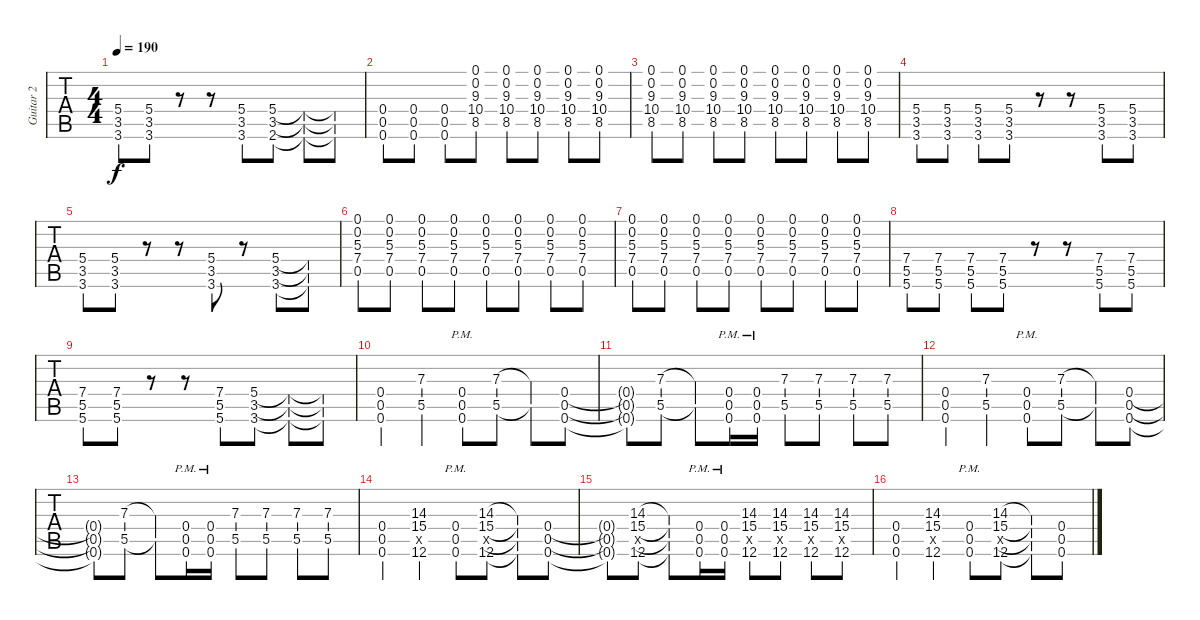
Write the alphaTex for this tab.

\track ("Guitar 2" "Guitar 2") {instrument distortionguitar}
\staff {tabs}
\tuning (Eb4 Bb3 Gb3 Db3 Ab2 Db2) {hide}
\ts (4 4)
\tempo 190
\clef g2
\ks c
(5.4 3.5 3.6).8{dy f} (5.4 3.5 3.6).8 r.8 r.8 (5.4 3.5 3.6).8 (5.4 3.5 2.6).8 (5.4{t} 3.5{t} 2.6{t}).8 (5.4{t} 3.5{t} 2.6{t}).8 |
(0.4 0.5 0.6).8 (0.4 0.5 0.6).8 (0.4 0.5 0.6).8 (0.1 0.2 9.3 10.4 8.5).8 (0.1 0.2 9.3 10.4 8.5).8 (0.1 0.2 9.3 10.4 8.5).8 (0.1 0.2 9.3 10.4 8.5).8 (0.1 0.2 9.3 10.4 8.5).8 |
(0.1 0.2 9.3 10.4 8.5).8 (0.1 0.2 9.3 10.4 8.5).8 (0.1 0.2 9.3 10.4 8.5).8 (0.1 0.2 9.3 10.4 8.5).8 (0.1 0.2 9.3 10.4 8.5).8 (0.1 0.2 9.3 10.4 8.5).8 (0.1 0.2 9.3 10.4 8.5).8 (0.1 0.2 9.3 10.4 8.5).8 |
(5.4 3.5 3.6).8 (5.4 3.5 3.6).8 (5.4 3.5 3.6).8 (5.4 3.5 3.6).8 r.8 r.8 (5.4 3.5 3.6).8 (5.4 3.5 3.6).8 |
(5.4 3.5 3.6).8 (5.4 3.5 3.6).8 r.8 r.8 (5.4 3.5 3.6).8 r.8 (5.4 3.5 3.6).8 (5.4{t} 3.5{t} 3.6{t}).8 |
(0.1 0.2 5.3 7.4 0.5).8 (0.1 0.2 5.3 7.4 0.5).8 (0.1 0.2 5.3 7.4 0.5).8 (0.1 0.2 5.3 7.4 0.5).8 (0.1 0.2 5.3 7.4 0.5).8 (0.1 0.2 5.3 7.4 0.5).8 (0.1 0.2 5.3 7.4 0.5).8 (0.1 0.2 5.3 7.4 0.5).8 |
(0.1 0.2 5.3 7.4 0.5).8 (0.1 0.2 5.3 7.4 0.5).8 (0.1 0.2 5.3 7.4 0.5).8 (0.1 0.2 5.3 7.4 0.5).8 (0.1 0.2 5.3 7.4 0.5).8 (0.1 0.2 5.3 7.4 0.5).8 (0.1 0.2 5.3 7.4 0.5).8 (0.1 0.2 5.3 7.4 0.5).8 |
(7.4 5.5 5.6).8 (7.4 5.5 5.6).8 (7.4 5.5 5.6).8 (7.4 5.5 5.6).8 r.8 r.8 (7.4 5.5 5.6).8 (7.4 5.5 5.6).8 |
(7.4 5.5 5.6).8 (7.4 5.5 5.6).8 r.8 r.8 (7.4 5.5 5.6).8 (5.4 3.5 3.6).8 (5.4{t} 3.5{t} 3.6{t}).8 (5.4{t} 3.5{t} 3.6{t}).8 |
(0.4 0.5 0.6).4 (7.3 5.5).4 (0.4{pm} 0.5{pm} 0.6{pm}).8 (7.3 5.5).8 (7.3{t} 5.5{t}).8 (0.4 0.5 0.6).8 |
(0.4{t} 0.5{t} 0.6{t}).8 (7.3 5.5).8 (7.3{t} 5.5{t}).8 (0.4{pm} 0.5{pm} 0.6{pm}).16 (0.4{pm} 0.5{pm} 0.6{pm}).16 (7.3 5.5).8 (7.3 5.5).8 (7.3 5.5).8 (7.3 5.5).8 |
(0.4 0.5 0.6).4 (7.3 5.5).4 (0.4{pm} 0.5{pm} 0.6{pm}).8 (7.3 5.5).8 (7.3{t} 5.5{t}).8 (0.4 0.5 0.6).8 |
(0.4{t} 0.5{t} 0.6{t}).8 (7.3 5.5).8 (7.3{t} 5.5{t}).8 (0.4{pm} 0.5{pm} 0.6{pm}).16 (0.4{pm} 0.5{pm} 0.6{pm}).16 (7.3 5.5).8 (7.3 5.5).8 (7.3 5.5).8 (7.3 5.5).8 |
(0.4 0.5 0.6).4 (14.3 15.4 12.5{x} 12.6).4 (0.4{pm} 0.5{pm} 0.6{pm}).8 (14.3 15.4 12.5{x} 12.6).8 (14.3{t} 15.4{t} 12.5{t} 12.6{t}).8 (0.4 0.5 0.6).8 |
(0.4{t} 0.5{t} 0.6{t}).8 (14.3 15.4 12.5{x} 12.6).8 (14.3{t} 15.4{t} 12.5{t} 12.6{t}).8 (0.4{pm} 0.5{pm} 0.6{pm}).16 (0.4{pm} 0.5{pm} 0.6{pm}).16 (14.3 15.4 12.5{x} 12.6).8 (14.3 15.4 12.5{x} 12.6).8 (14.3 15.4 12.5{x} 12.6).8 (14.3 15.4 12.5{x} 12.6).8 |
(0.4 0.5 0.6).4 (14.3 15.4 12.5{x} 12.6).4 (0.4{pm} 0.5{pm} 0.6{pm}).8 (14.3 15.4 12.5{x} 12.6).8 (14.3{t} 15.4{t} 12.5{t} 12.6{t}).8 (0.4 0.5 0.6).8
